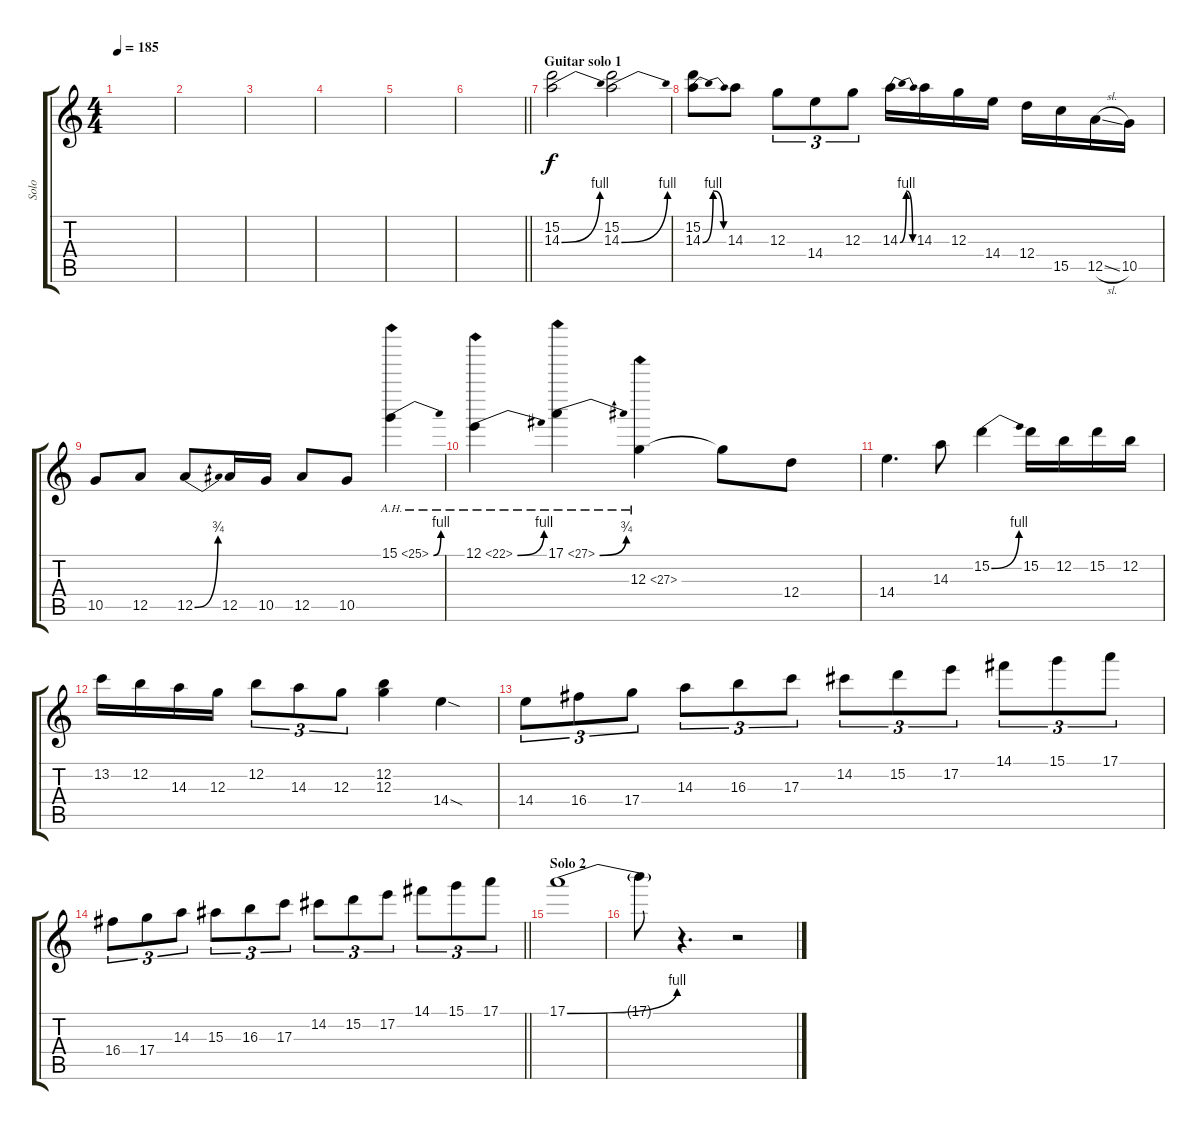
\track ("Solo" "Solo") {instrument overdrivenguitar}
\staff {score tabs}
\tuning (E4 B3 G3 D3 A2 E2) {hide}
\ts (4 4)
\tempo 185
\clef g2
\ks c
|
|
|
|
|
\barLineRight lightlight
|
\section ("" "Guitar solo 1")
(15.2 14.3{be (bend 0 0 60 4)}).2 (15.2 14.3{be (bend 0 0 60 4)}).2 |
(15.2 14.3{be (bendrelease 0 0 24 4 40 4 60 0)}).8 14.3.8 12.3.8{tu (3 2)} 14.4.8{tu (3 2)} 12.3.8{tu (3 2)} 14.3{be (bendrelease 0 0 25 4 37 4 60 0)}.16 14.3.16 12.3.16 14.4.16 12.4.16 15.5.16 12.5{sl}.16 10.5.16 |
10.5.8 12.5.8 12.5{be (bend 0 0 60 3)}.8 12.5.16 10.5.16 12.5.8 10.5.8 15.1{be (bend 0 0 60 4) ah 10}.4 |
12.1{be (bend 0 0 60 4) ah 10}.4 17.1{be (bend 0 0 60 3) ah 10}.4 12.3{ah 15}.4 12.3{t}.8 12.4.8 |
14.4.4{d} 14.3.8 15.2{be (bend 0 0 60 4)}.4 15.2.16 12.2.16 15.2.16 12.2.16 |
13.2.16 12.2.16 14.3.16 12.3.16 12.2.8{tu (3 2)} 14.3.8{tu (3 2)} 12.3.8{tu (3 2)} (12.2 12.3).4 14.4{sod}.4 |
14.4.8{tu (3 2)} 16.4.8{tu (3 2)} 17.4.8{tu (3 2)} 14.3.8{tu (3 2)} 16.3.8{tu (3 2)} 17.3.8{tu (3 2)} 14.2.8{tu (3 2)} 15.2.8{tu (3 2)} 17.2.8{tu (3 2)} 14.1.8{tu (3 2)} 15.1.8{tu (3 2)} 17.1.8{tu (3 2)} |
\barLineRight lightlight
16.4.8{tu (3 2)} 17.4.8{tu (3 2)} 14.3.8{tu (3 2)} 15.3.8{tu (3 2)} 16.3.8{tu (3 2)} 17.3.8{tu (3 2)} 14.2.8{tu (3 2)} 15.2.8{tu (3 2)} 17.2.8{tu (3 2)} 14.1.8{tu (3 2)} 15.1.8{tu (3 2)} 17.1.8{tu (3 2)} |
\section ("" "Solo 2")
17.1{be (bend 0 0 60 4)}.1 |
17.1{t}.8 r.4{d} r.2
